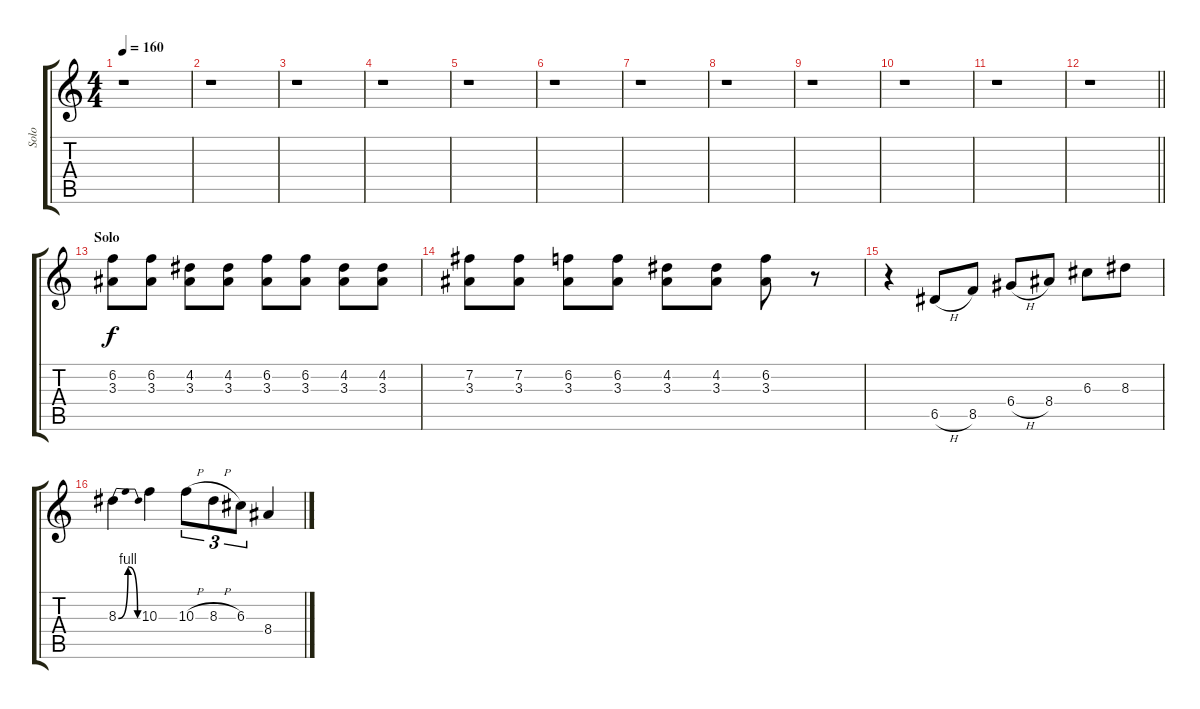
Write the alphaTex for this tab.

\track ("Solo" "Solo") {instrument overdrivenguitar}
\staff {score tabs}
\tuning (E4 B3 G3 D3 A2 D2) {hide}
\ts (4 4)
\tempo 160
\clef g2
\ks c
r.1{dy f} |
r.1 |
r.1 |
r.1 |
r.1 |
r.1 |
r.1 |
r.1 |
r.1 |
r.1 |
r.1 |
\barLineRight lightlight
r.1 |
\section ("" "Solo")
(6.2 3.3).8 (6.2 3.3).8 (4.2 3.3).8 (4.2 3.3).8 (6.2 3.3).8 (6.2 3.3).8 (4.2 3.3).8 (4.2 3.3).8 |
(7.2 3.3).8 (7.2 3.3).8 (6.2 3.3).8 (6.2 3.3).8 (4.2 3.3).8 (4.2 3.3).8 (6.2 3.3).8 r.8 |
r.4{volume 13} 6.5{h}.8 8.5.8 6.4{h}.8 8.4.8 6.3.8 8.3.8 |
8.3{be (bendrelease 0 0 15 4 45 4 60 0)}.4 10.3.4 10.3{h}.8{tu (3 2)} 8.3{h}.8{tu (3 2)} 6.3.8{tu (3 2)} 8.4.4
